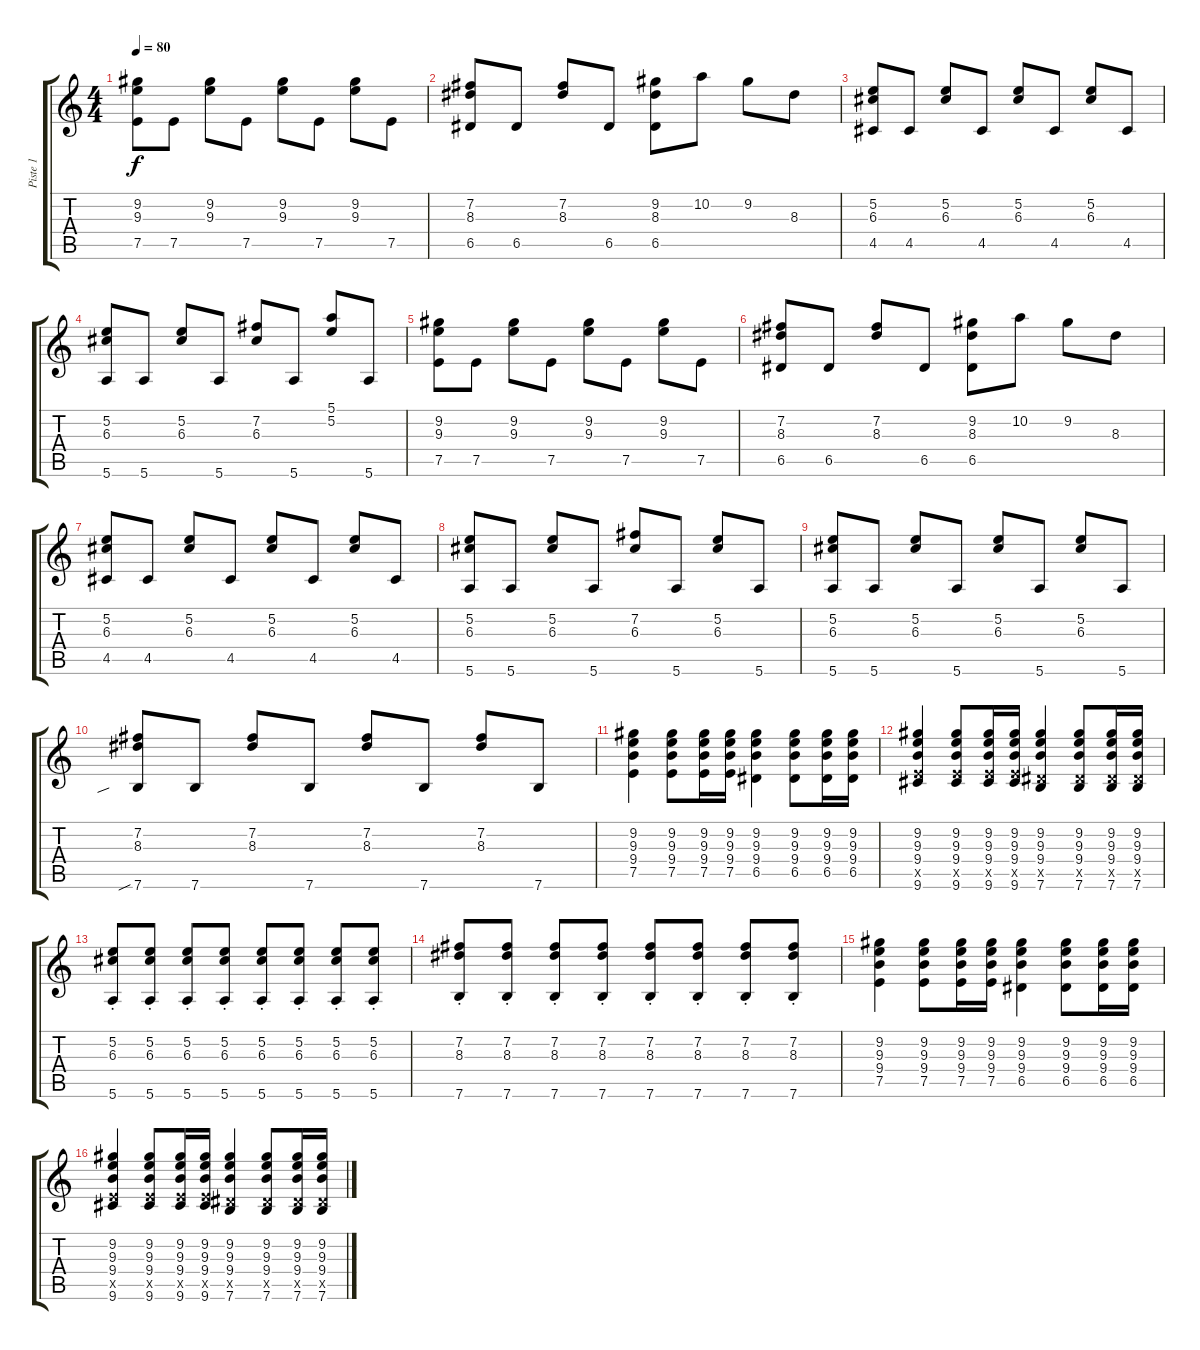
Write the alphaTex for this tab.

\track ("Piste 1" "Piste 1") {instrument electricguitarjazz}
\staff {score tabs}
\tuning (E4 B3 G3 D3 A2 E2) {hide}
\ts (4 4)
\tempo 80
\clef g2
\ks c
(9.2 9.3 7.5).8{dy f} 7.5.8 (9.2 9.3).8 7.5.8 (9.2 9.3).8 7.5.8 (9.2 9.3).8 7.5.8 |
(7.2 8.3 6.5).8 6.5.8 (7.2 8.3).8 6.5.8 (9.2 8.3 6.5).8 10.2.8 9.2.8 8.3.8 |
(5.2 6.3 4.5).8 4.5.8 (5.2 6.3).8 4.5.8 (5.2 6.3).8 4.5.8 (5.2 6.3).8 4.5.8 |
(5.2 6.3 5.6).8 5.6.8 (5.2 6.3).8 5.6.8 (7.2 6.3).8 5.6.8 (5.1 5.2).8 5.6.8 |
(9.2 9.3 7.5).8 7.5.8 (9.2 9.3).8 7.5.8 (9.2 9.3).8 7.5.8 (9.2 9.3).8 7.5.8 |
(7.2 8.3 6.5).8 6.5.8 (7.2 8.3).8 6.5.8 (9.2 8.3 6.5).8 10.2.8 9.2.8 8.3.8 |
(5.2 6.3 4.5).8 4.5.8 (5.2 6.3).8 4.5.8 (5.2 6.3).8 4.5.8 (5.2 6.3).8 4.5.8 |
(5.2 6.3 5.6).8 5.6.8 (5.2 6.3).8 5.6.8 (7.2 6.3).8 5.6.8 (5.2 6.3).8 5.6.8 |
(5.2 6.3 5.6).8 5.6.8 (5.2 6.3).8 5.6.8 (5.2 6.3).8 5.6.8 (5.2 6.3).8 5.6.8 |
(7.2 8.3 7.6{sib}).8 7.6.8 (7.2 8.3).8 7.6.8 (7.2 8.3).8 7.6.8 (7.2 8.3).8 7.6.8 |
(9.2 9.3 9.4 7.5).4 (9.2 9.3 9.4 7.5).8 (9.2 9.3 9.4 7.5).16 (9.2 9.3 9.4 7.5).16 (9.2 9.3 9.4 6.5).4 (9.2 9.3 9.4 6.5).8 (9.2 9.3 9.4 6.5).16 (9.2 9.3 9.4 6.5).16 |
(9.2 9.3 9.4 7.5{x} 9.6).4 (9.2 9.3 9.4 7.5{x} 9.6).8 (9.2 9.3 9.4 7.5{x} 9.6).16 (9.2 9.3 9.4 7.5{x} 9.6).16 (9.2 9.3 9.4 6.5{x} 7.6).4 (9.2 9.3 9.4 6.5{x} 7.6).8 (9.2 9.3 9.4 6.5{x} 7.6).16 (9.2 9.3 9.4 6.5{x} 7.6).16 |
(5.2{st} 6.3{st} 5.6{st}).8 (5.2{st} 6.3{st} 5.6{st}).8 (5.2{st} 6.3{st} 5.6{st}).8 (5.2{st} 6.3{st} 5.6{st}).8 (5.2{st} 6.3{st} 5.6{st}).8 (5.2{st} 6.3{st} 5.6{st}).8 (5.2{st} 6.3{st} 5.6{st}).8 (5.2{st} 6.3{st} 5.6{st}).8 |
(7.2{st} 8.3{st} 7.6{st}).8 (7.2{st} 8.3{st} 7.6{st}).8 (7.2{st} 8.3{st} 7.6{st}).8 (7.2{st} 8.3{st} 7.6{st}).8 (7.2{st} 8.3{st} 7.6{st}).8 (7.2{st} 8.3{st} 7.6{st}).8 (7.2{st} 8.3{st} 7.6{st}).8 (7.2{st} 8.3{st} 7.6{st}).8 |
(9.2 9.3 9.4 7.5).4 (9.2 9.3 9.4 7.5).8 (9.2 9.3 9.4 7.5).16 (9.2 9.3 9.4 7.5).16 (9.2 9.3 9.4 6.5).4 (9.2 9.3 9.4 6.5).8 (9.2 9.3 9.4 6.5).16 (9.2 9.3 9.4 6.5).16 |
(9.2 9.3 9.4 7.5{x} 9.6).4 (9.2 9.3 9.4 7.5{x} 9.6).8 (9.2 9.3 9.4 7.5{x} 9.6).16 (9.2 9.3 9.4 7.5{x} 9.6).16 (9.2 9.3 9.4 6.5{x} 7.6).4 (9.2 9.3 9.4 6.5{x} 7.6).8 (9.2 9.3 9.4 6.5{x} 7.6).16 (9.2 9.3 9.4 6.5{x} 7.6).16
